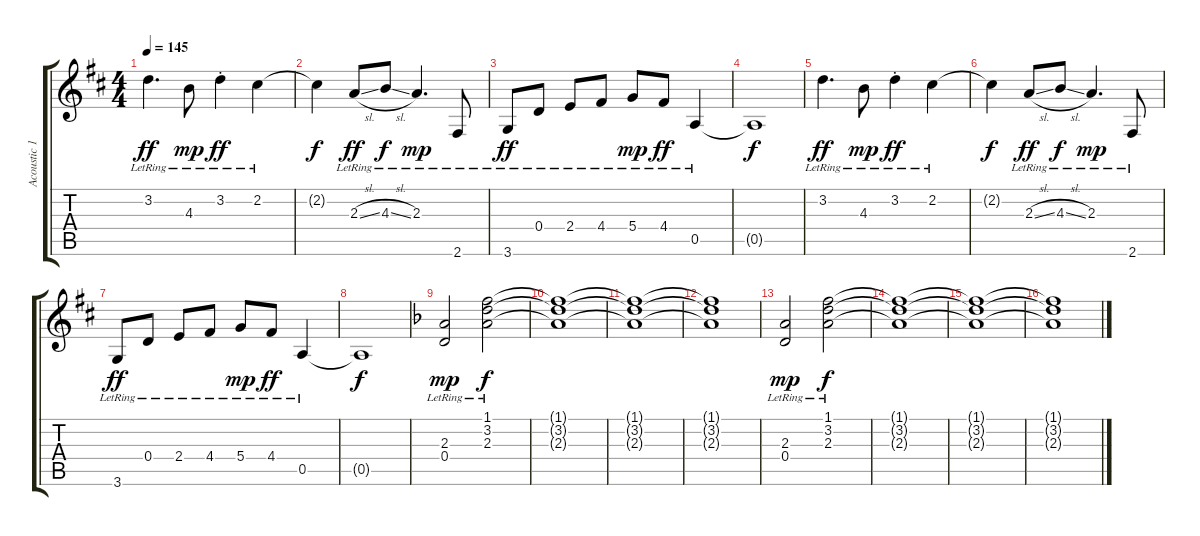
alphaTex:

\track ("Acoustic 1" "Acoustic 1") {instrument acousticguitarnylon}
\staff {score tabs}
\tuning (E4 B3 G3 D3 A2 E2) {hide}
\ts (4 4)
\tempo 145
\clef g2
\ks d
3.2{lr}.4{d dy ff} 4.3{lr}.8{dy mp} 3.2{st lr}.4{dy ff} 2.2{lr}.4 |
2.2{t}.4{dy f} 2.3{sl lr}.8{dy ff} 4.3{sl lr}.8{dy f} 2.3{lr}.4{d dy mp} 2.6{lr}.8 |
3.6{lr}.8{dy ff} 0.4{lr}.8 2.4{lr}.8 4.4{lr}.8 5.4{lr}.8{dy mp} 4.4{lr}.8{dy ff} 0.5{lr}.4 |
0.5{t}.1{dy f} |
3.2{lr}.4{d dy ff} 4.3{lr}.8{dy mp} 3.2{st lr}.4{dy ff} 2.2{lr}.4 |
2.2{t}.4{dy f} 2.3{sl lr}.8{dy ff} 4.3{sl lr}.8{dy f} 2.3{lr}.4{d dy mp} 2.6{lr}.8 |
3.6{lr}.8{dy ff} 0.4{lr}.8 2.4{lr}.8 4.4{lr}.8 5.4{lr}.8{dy mp} 4.4{lr}.8{dy ff} 0.5{lr}.4 |
0.5{t}.1{dy f} |
\ks f
(2.3{lr} 0.4{lr}).2{dy mp} (1.1{lr} 3.2{lr} 2.3{lr}).2{dy f} |
(1.1{t} 3.2{t} 2.3{t}).1 |
(1.1{t} 3.2{t} 2.3{t}).1 |
(1.1{t} 3.2{t} 2.3{t}).1 |
(2.3{lr} 0.4{lr}).2{dy mp} (1.1{lr} 3.2{lr} 2.3{lr}).2{dy f} |
(1.1{t} 3.2{t} 2.3{t}).1 |
(1.1{t} 3.2{t} 2.3{t}).1 |
(1.1{t} 3.2{t} 2.3{t}).1
